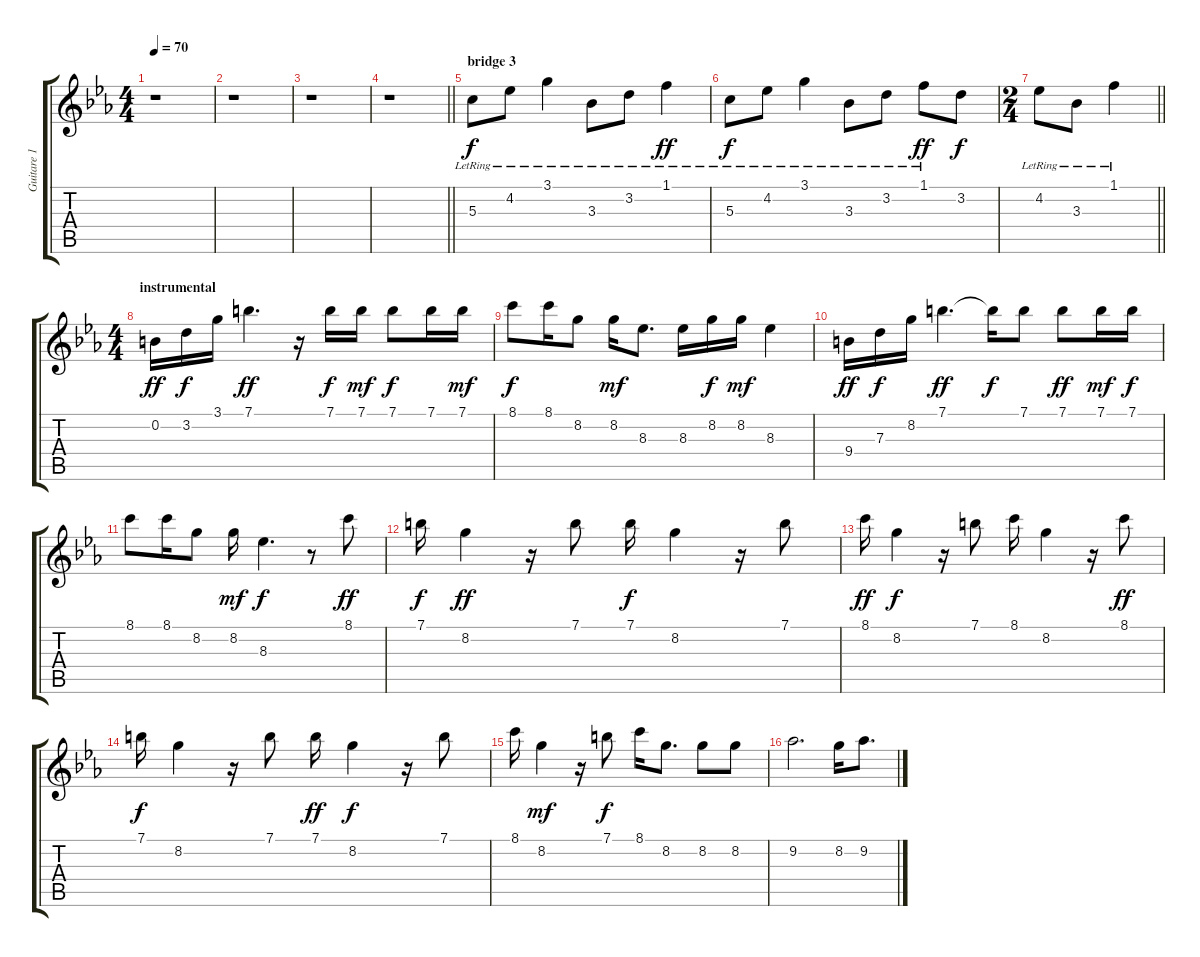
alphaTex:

\track ("Guitare 1 (Mickaël ou Dédé)" "Guitare 1 ") {instrument acousticguitarsteel}
\staff {score tabs}
\tuning (E4 B3 G3 D3 A2 E2) {hide}
\ts (4 4)
\tempo 70
\clef g2
\ks eb
r.1{dy f} |
r.1 |
r.1 |
\barLineRight lightlight
r.1 |
\section ("" "bridge 3")
5.3{lr}.8 4.2{lr}.8 3.1{lr}.4 3.3{lr}.8 3.2{lr}.8 1.1{lr}.4{dy ff} |
5.3{lr}.8{dy f} 4.2{lr}.8 3.1{lr}.4 3.3{lr}.8 3.2{lr}.8 1.1{lr}.8{dy ff} 3.2.8{dy f} |
\ts (2 4)
\barLineRight lightlight
4.2{lr}.8 3.3{lr}.8 1.1{lr}.4 |
\ts (4 4)
\section ("" "instrumental")
0.2.16{dy ff} 3.2.16{dy f} 3.1.16 7.1.4{d dy ff} r.16 7.1.16{dy f} 7.1.16{dy mf} 7.1.8{dy f} 7.1.16 7.1.16{dy mf} |
8.1.8{dy f} 8.1.16 8.2.8 8.2.16{dy mf} 8.3.8{d} 8.3.16 8.2.16{dy f} 8.2.16{dy mf} 8.3.4 |
9.4.16{dy ff} 7.3.16{dy f} 8.2.16 7.1.4{d dy ff} 7.1{t}.16{dy f} 7.1.8 7.1.8{dy ff} 7.1.16{dy mf} 7.1.16{dy f} |
8.1.8 8.1.16 8.2.8 8.2.16{dy mf} 8.3.4{d dy f} r.8 8.1.8{dy ff} |
7.1.16{dy f} 8.2.4{dy ff} r.16 7.1.8 7.1.16{dy f} 8.2.4 r.16 7.1.8 |
8.1.16{dy ff} 8.2.4{dy f} r.16 7.1.8 8.1.16 8.2.4 r.16 8.1.8{dy ff} |
7.1.16{dy f} 8.2.4 r.16 7.1.8 7.1.16{dy ff} 8.2.4{dy f} r.16 7.1.8 |
8.1.16 8.2.4{dy mf} r.16 7.1.8{dy f} 8.1.16 8.2.8{d} 8.2.8 8.2.8 |
9.2.2{d} 8.2.16 9.2.8{d}
